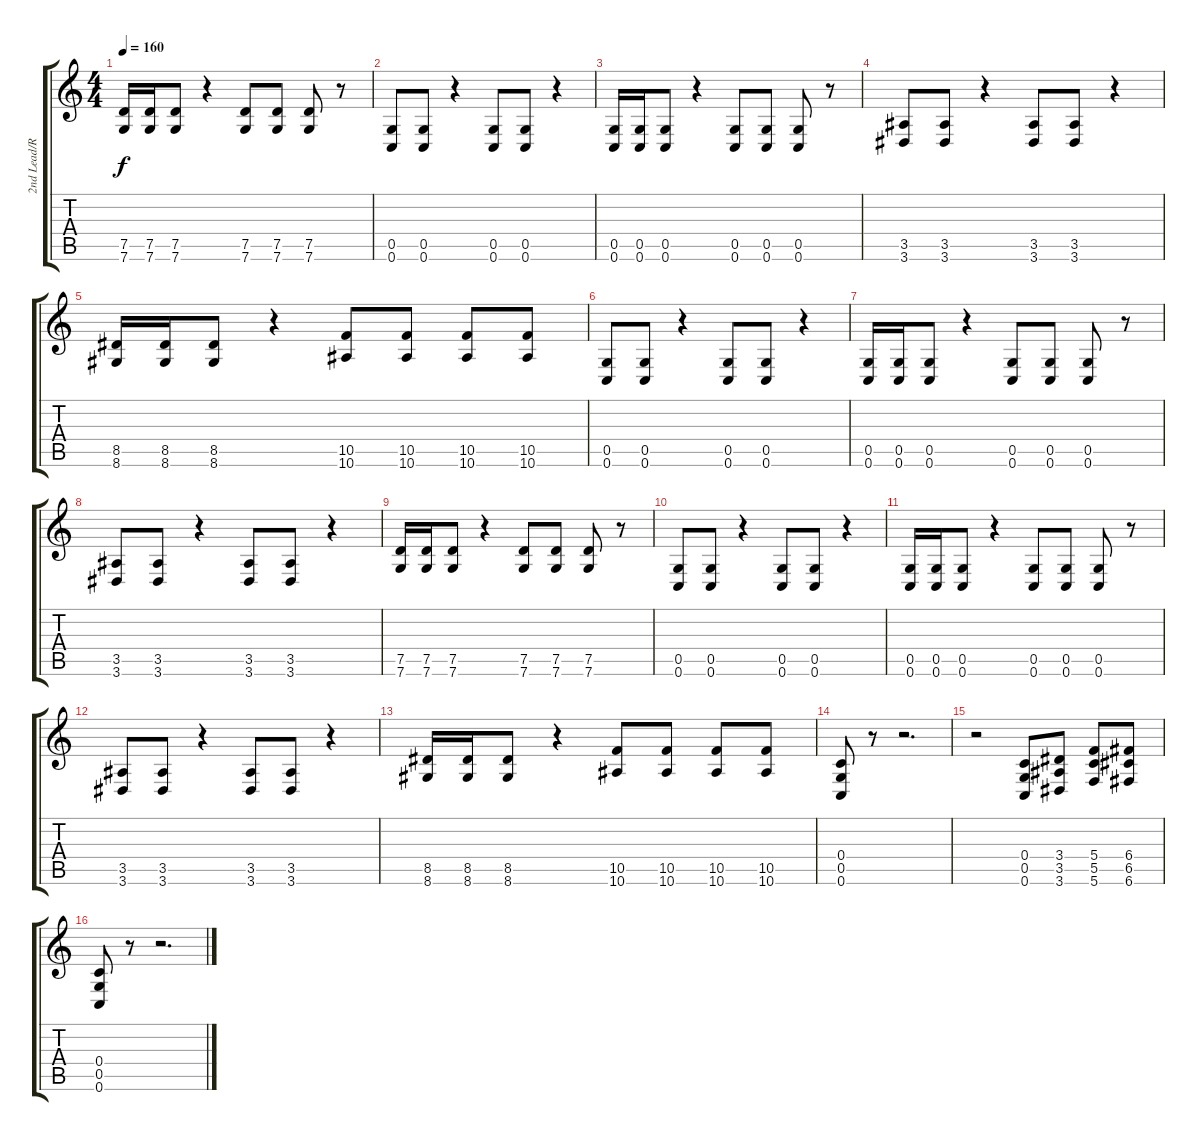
\track ("2nd Lead/Rhythm Guitar" "2nd Lead/R") {instrument overdrivenguitar}
\staff {score tabs}
\tuning (D4 A3 F3 C3 G2 C2) {hide}
\ts (4 4)
\tempo 160
\clef g2
\ks c
(7.5 7.6).16{dy f} (7.5 7.6).16 (7.5 7.6).8 r.4 (7.5 7.6).8 (7.5 7.6).8 (7.5 7.6).8 r.8 |
(0.5 0.6).8 (0.5 0.6).8 r.4 (0.5 0.6).8 (0.5 0.6).8 r.4 |
(0.5 0.6).16 (0.5 0.6).16 (0.5 0.6).8 r.4 (0.5 0.6).8 (0.5 0.6).8 (0.5 0.6).8 r.8 |
(3.5 3.6).8 (3.5 3.6).8 r.4 (3.5 3.6).8 (3.5 3.6).8 r.4 |
(8.5 8.6).16 (8.5 8.6).16 (8.5 8.6).8 r.4 (10.5 10.6).8 (10.5 10.6).8 (10.5 10.6).8 (10.5 10.6).8 |
(0.5 0.6).8 (0.5 0.6).8 r.4 (0.5 0.6).8 (0.5 0.6).8 r.4 |
(0.5 0.6).16 (0.5 0.6).16 (0.5 0.6).8 r.4 (0.5 0.6).8 (0.5 0.6).8 (0.5 0.6).8 r.8 |
(3.5 3.6).8 (3.5 3.6).8 r.4 (3.5 3.6).8 (3.5 3.6).8 r.4 |
(7.5 7.6).16 (7.5 7.6).16 (7.5 7.6).8 r.4 (7.5 7.6).8 (7.5 7.6).8 (7.5 7.6).8 r.8 |
(0.5 0.6).8 (0.5 0.6).8 r.4 (0.5 0.6).8 (0.5 0.6).8 r.4 |
(0.5 0.6).16 (0.5 0.6).16 (0.5 0.6).8 r.4 (0.5 0.6).8 (0.5 0.6).8 (0.5 0.6).8 r.8 |
(3.5 3.6).8 (3.5 3.6).8 r.4 (3.5 3.6).8 (3.5 3.6).8 r.4 |
(8.5 8.6).16 (8.5 8.6).16 (8.5 8.6).8 r.4 (10.5 10.6).8 (10.5 10.6).8 (10.5 10.6).8 (10.5 10.6).8 |
(0.4 0.5 0.6).8 r.8 r.2{d} |
r.2 (0.4 0.5 0.6).8 (3.4 3.5 3.6).8 (5.4 5.5 5.6).8 (6.4 6.5 6.6).8 |
(0.4 0.5 0.6).8 r.8 r.2{d}
